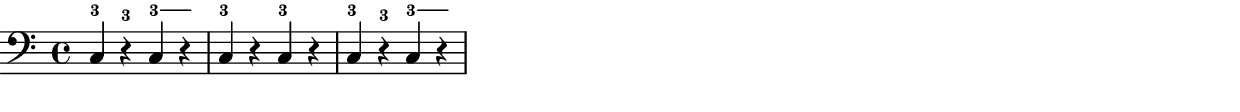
%% Generated by lilypond-book
%% Options: [exampleindent=10.16\mm,indent=0\mm,line-width=160\mm,paper-height=845.047\pt,paper-width=597.508\pt,papersize='(cons (* 597.508 pt) (* 845.047 pt))]
\include "lilypond-book-preamble.ly"


% ****************************************************************
% Start cut-&-pastable-section
% ****************************************************************

#(ly:set-option 'eps-box-padding 3.000000)



\paper {
  #(set-paper-size '(cons (* 597.508 pt) (* 845.047 pt)))
  indent = 0\mm
  line-width = 160\mm
  % offset the left padding, also add 1mm as lilypond creates cropped
  % images with a little space on the right
  line-width = #(- line-width (* mm  3.000000) (* mm 1))
}

\layout {
  
}




% ****************************************************************
% ly snippet:
% ****************************************************************
\sourcefilename "/lilypond-2.26.0/input/regression/figured-bass-ignore-rest.ly"
\sourcefileline 0
\version "2.16.0"

\header {
  texidoc = "When figures appear inside a voice,
  @code{ignoreFiguredBassRest} causes all figures on rests to be discarded
  and all spanners ended.  If set to @code{#f}, figures on rests are
  printed."
}

\new Voice <<
  {
    \clef bass
    c4 r c r |
    c4 r c r |
    c4 r c r |
  }
  \figuremode {
    % Default:
    <3>4 <3> <3>
    \set Staff.useBassFigureExtenders = ##t
    <3>
    \set Staff.useBassFigureExtenders = ##f |

    % ignore figures on rests, regardless of extenders
    \set Staff.ignoreFiguredBassRest = ##t
    <3>4 <3> <3>
    \set Staff.useBassFigureExtenders = ##t
    <3>
    \set Staff.useBassFigureExtenders = ##f |

    % print figures on rests, regardless of extenders
    \set Staff.ignoreFiguredBassRest = ##f
    <3>4 <3> <3>
    \set Staff.useBassFigureExtenders = ##t
    <3>
    \set Staff.useBassFigureExtenders = ##f |
  }
>>



% ****************************************************************
% end ly snippet
% ****************************************************************
